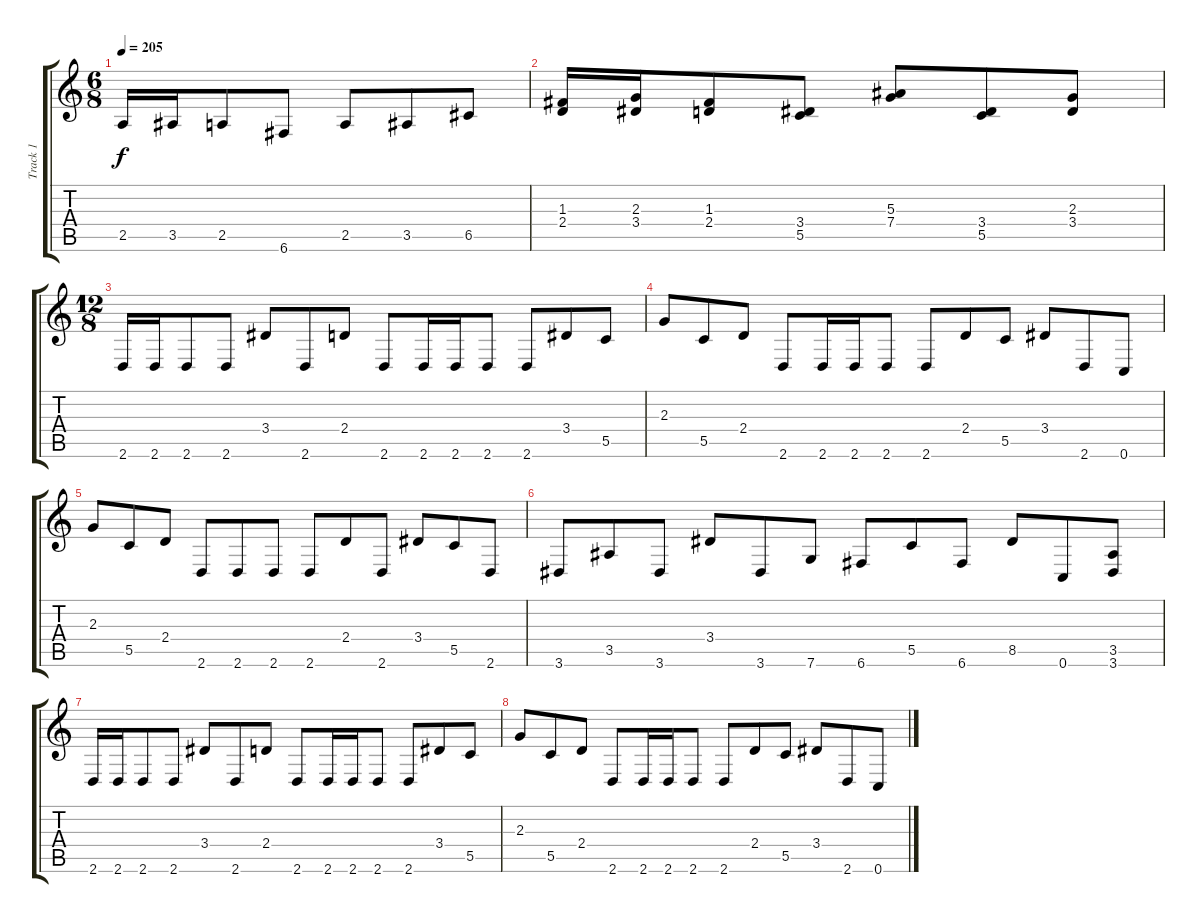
\track ("Track 1" "Track 1") {instrument overdrivenguitar}
\staff {score tabs}
\tuning (D4 A3 F3 C3 G2 C2) {hide}
\ts (6 8)
\tempo 205
\clef g2
\ks c
2.5.16{dy f} 3.5.16 2.5.8 6.6.8 2.5.8 3.5.8 6.5.8 |
(1.3 2.4).16 (2.3 3.4).16 (1.3 2.4).8 (3.4 5.5).8 (5.3 7.4).8 (3.4 5.5).8 (2.3 3.4).8 |
\ts (12 8)
2.6.16 2.6.16 2.6.8 2.6.8 3.4.8 2.6.8 2.4.8 2.6.8 2.6.16 2.6.16 2.6.8 2.6.8 3.4.8 5.5.8 |
2.3.8 5.5.8 2.4.8 2.6.8 2.6.16 2.6.16 2.6.8 2.6.8 2.4.8 5.5.8 3.4.8 2.6.8 0.6.8 |
2.3.8 5.5.8 2.4.8 2.6.8 2.6.8 2.6.8 2.6.8 2.4.8 2.6.8 3.4.8 5.5.8 2.6.8 |
3.6.8 3.5.8 3.6.8 3.4.8 3.6.8 7.6.8 6.6.8 5.5.8 6.6.8 8.5.8 0.6.8 (3.5 3.6).8 |
2.6.16 2.6.16 2.6.8 2.6.8 3.4.8 2.6.8 2.4.8 2.6.8 2.6.16 2.6.16 2.6.8 2.6.8 3.4.8 5.5.8 |
2.3.8 5.5.8 2.4.8 2.6.8 2.6.16 2.6.16 2.6.8 2.6.8 2.4.8 5.5.8 3.4.8 2.6.8 0.6.8
